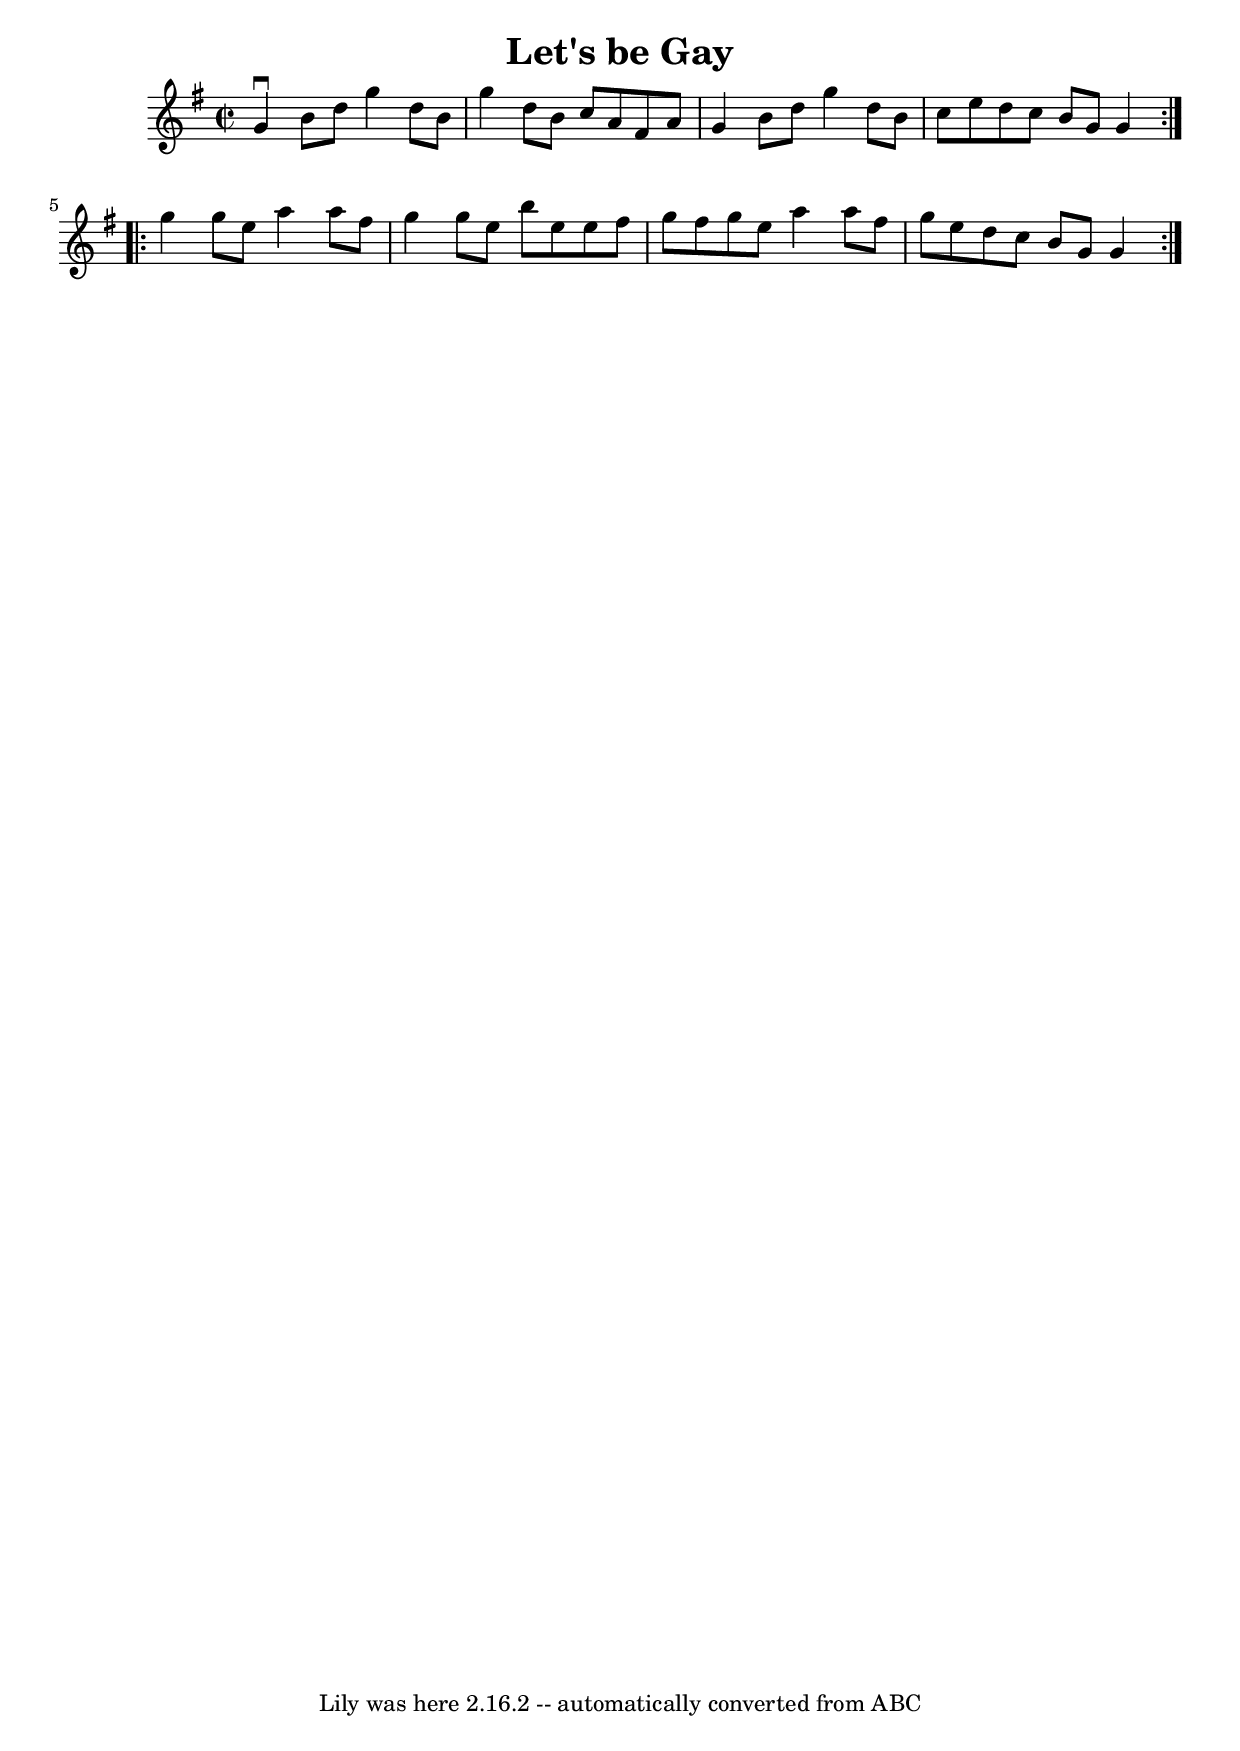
\version "2.7.40"
\include "Mammoth.ily"
\header {
	%% book = "Ryan's Mammoth Collection"
	crossRefNumber = "1"
	footnotes = "\\\\163"
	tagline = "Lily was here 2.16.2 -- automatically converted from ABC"
	title = "Let's be Gay"
}
voicedefault =  {
\set Score.defaultBarType = "empty"

\repeat volta 2 {
\override Staff.TimeSignature #'style = #'C
 \time 2/2 \key g \major g'4^\downbow b'8 d''8 g''4 d''8 b'8   
 |
 g''4 d''8 b'8 c''8 a'8 fis'8 a'8    |
   
g'4 b'8 d''8 g''4 d''8 b'8    |
 c''8 e''8 d''8    
c''8 b'8 g'8 g'4    } \repeat volta 2 { g''4 g''8 e''8    
a''4 a''8 fis''8    |
 g''4 g''8 e''8 b''8 e''8    
e''8 fis''8    |
 g''8 fis''8 g''8 e''8 a''4 a''8    
fis''8    |
 g''8 e''8 d''8 c''8 b'8 g'8 g'4    }   
}

\score{
    <<

	\context Staff="default"
	{
	    \voicedefault 
	}

    >>
	\layout {
	}
	\midi {}
}
